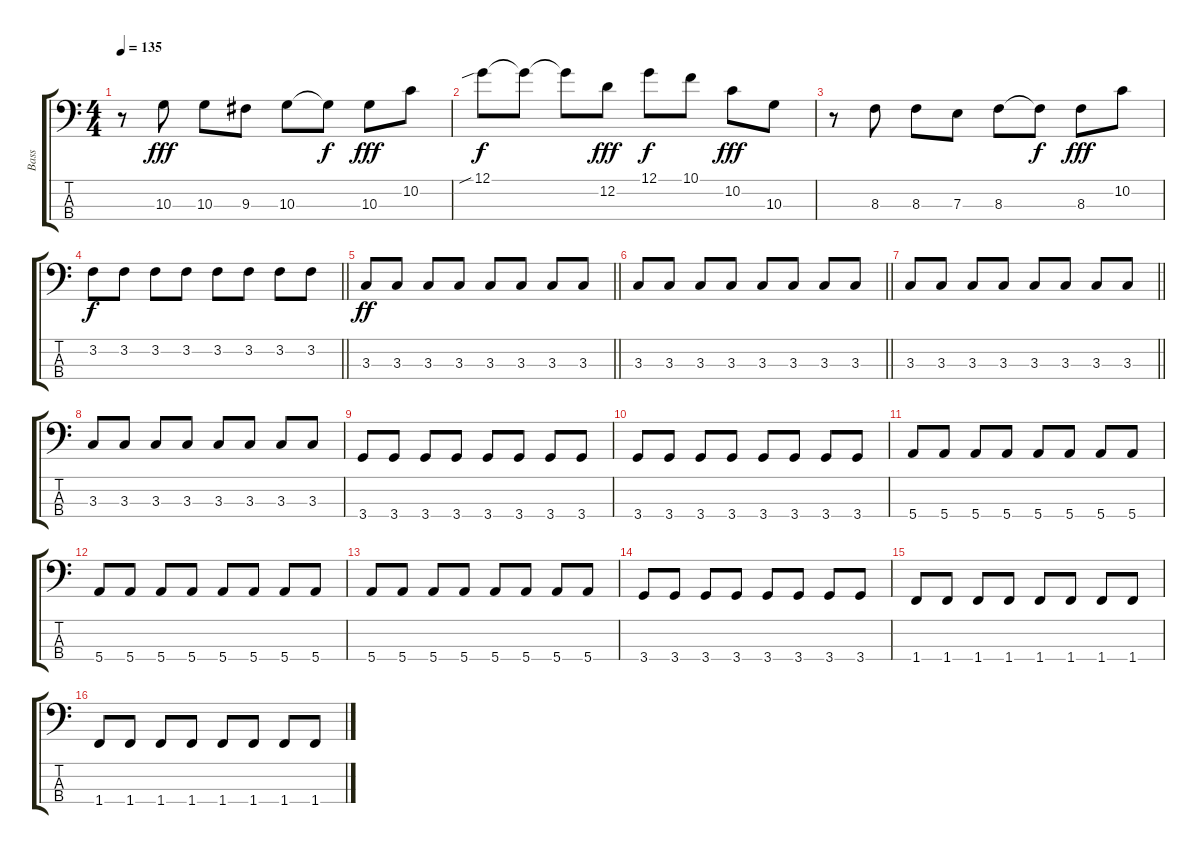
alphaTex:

\track ("Bass" "Bass") {instrument electricbassfinger}
\staff {score tabs}
\tuning (G2 D2 A1 E1) {hide}
\ts (4 4)
\tempo 135
\clef f4
\ks c
r.8{dy fff} 10.3.8 10.3.8 9.3.8 10.3.8 10.3{t}.8{dy f} 10.3.8{dy fff} 10.2.8 |
12.1{sib}.8{dy f} 12.1{t}.8 12.1{t}.8 12.2.8{dy fff} 12.1.8{dy f} 10.1.8 10.2.8{dy fff} 10.3.8 |
r.8 8.3.8 8.3.8 7.3.8 8.3.8 8.3{t}.8{dy f} 8.3.8{dy fff} 10.2.8 |
\barLineRight lightlight
3.2.8{dy f} 3.2.8 3.2.8 3.2.8 3.2.8 3.2.8 3.2.8 3.2.8 |
\barLineRight lightlight
3.3.8{dy ff instrument lead2sawtooth} 3.3.8 3.3.8 3.3.8 3.3.8 3.3.8 3.3.8 3.3.8 |
\barLineRight lightlight
3.3.8 3.3.8 3.3.8 3.3.8 3.3.8 3.3.8 3.3.8 3.3.8 |
\barLineRight lightlight
3.3.8 3.3.8 3.3.8 3.3.8 3.3.8 3.3.8 3.3.8 3.3.8 |
3.3.8 3.3.8 3.3.8 3.3.8 3.3.8 3.3.8 3.3.8 3.3.8 |
3.4.8 3.4.8 3.4.8 3.4.8 3.4.8 3.4.8 3.4.8 3.4.8 |
3.4.8 3.4.8 3.4.8 3.4.8 3.4.8 3.4.8 3.4.8 3.4.8 |
5.4.8 5.4.8 5.4.8 5.4.8 5.4.8 5.4.8 5.4.8 5.4.8 |
5.4.8 5.4.8 5.4.8 5.4.8 5.4.8 5.4.8 5.4.8 5.4.8 |
5.4.8 5.4.8 5.4.8 5.4.8 5.4.8 5.4.8 5.4.8 5.4.8 |
3.4.8 3.4.8 3.4.8 3.4.8 3.4.8 3.4.8 3.4.8 3.4.8 |
1.4.8 1.4.8 1.4.8 1.4.8 1.4.8 1.4.8 1.4.8 1.4.8 |
1.4.8 1.4.8 1.4.8 1.4.8 1.4.8 1.4.8 1.4.8 1.4.8
